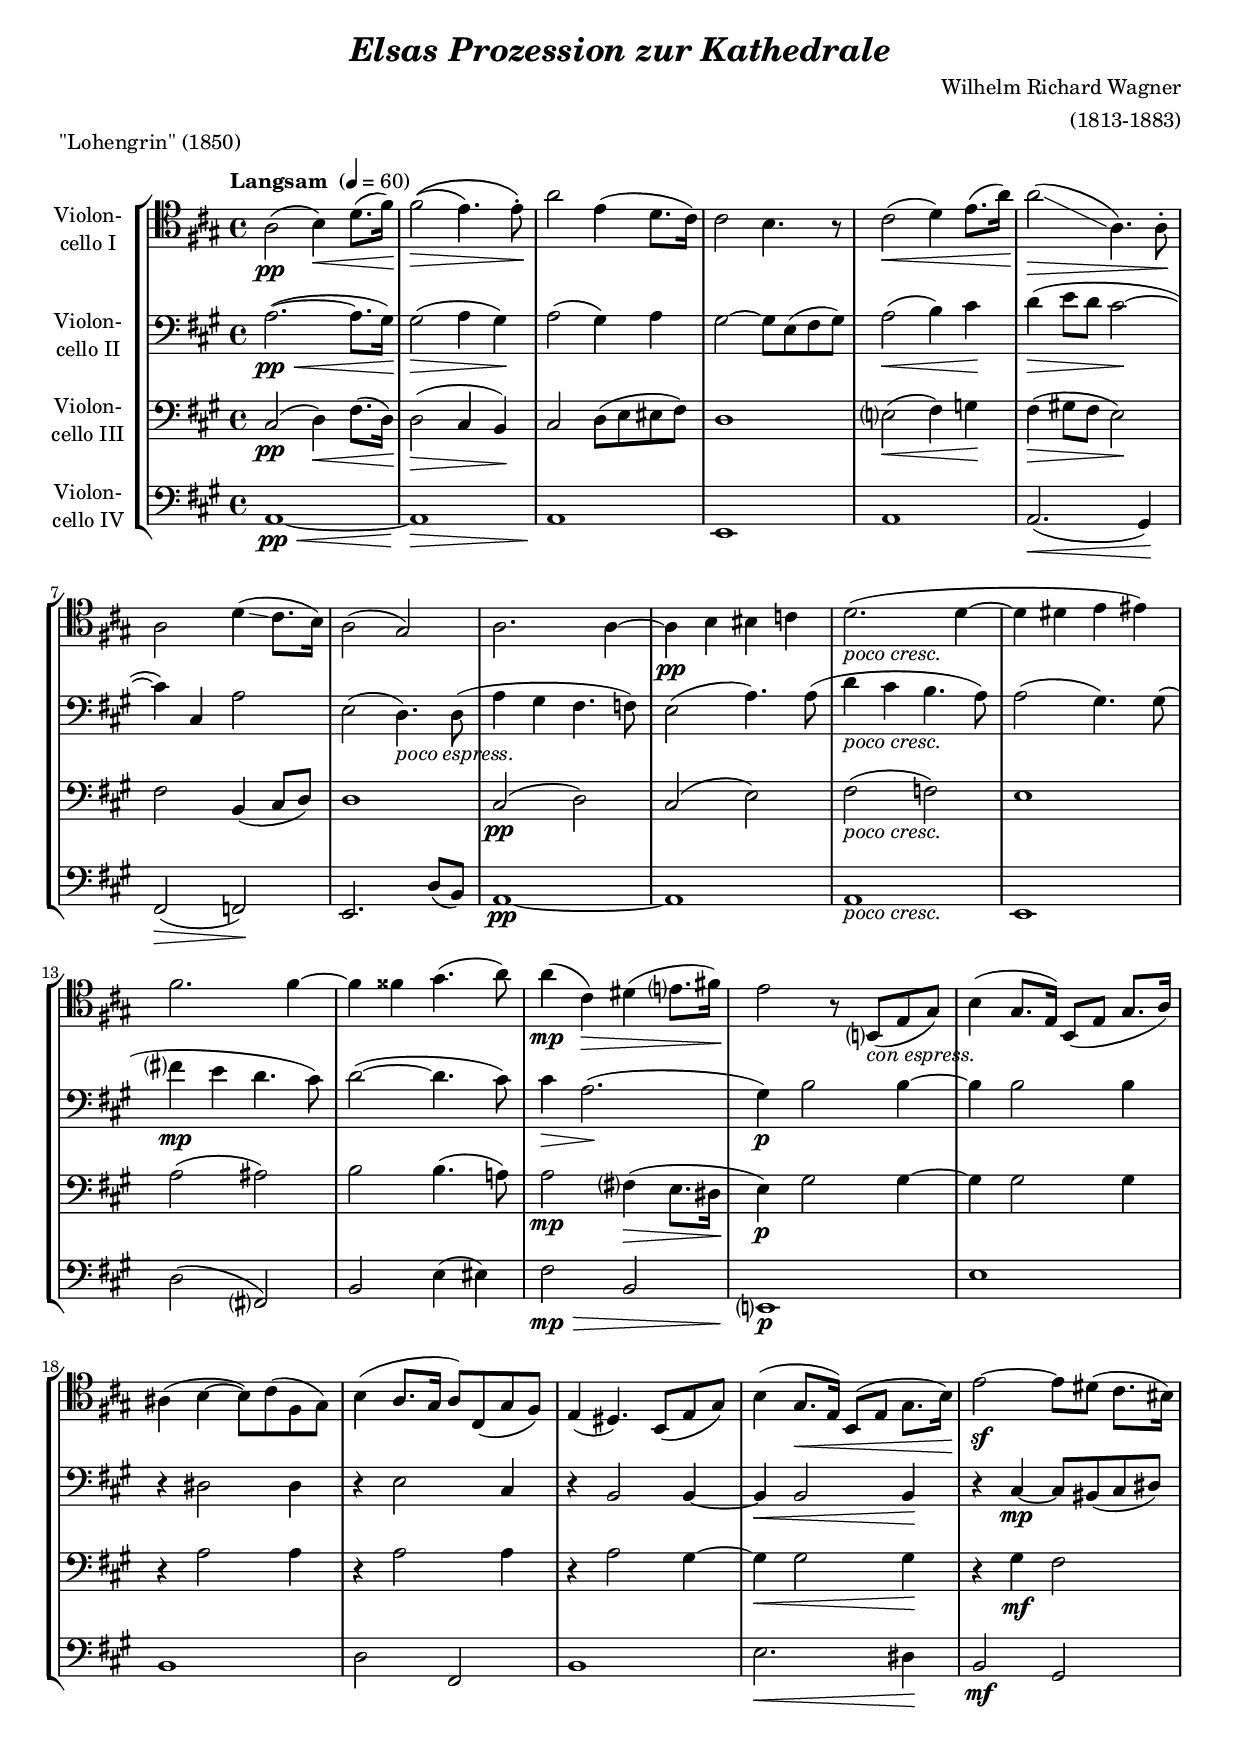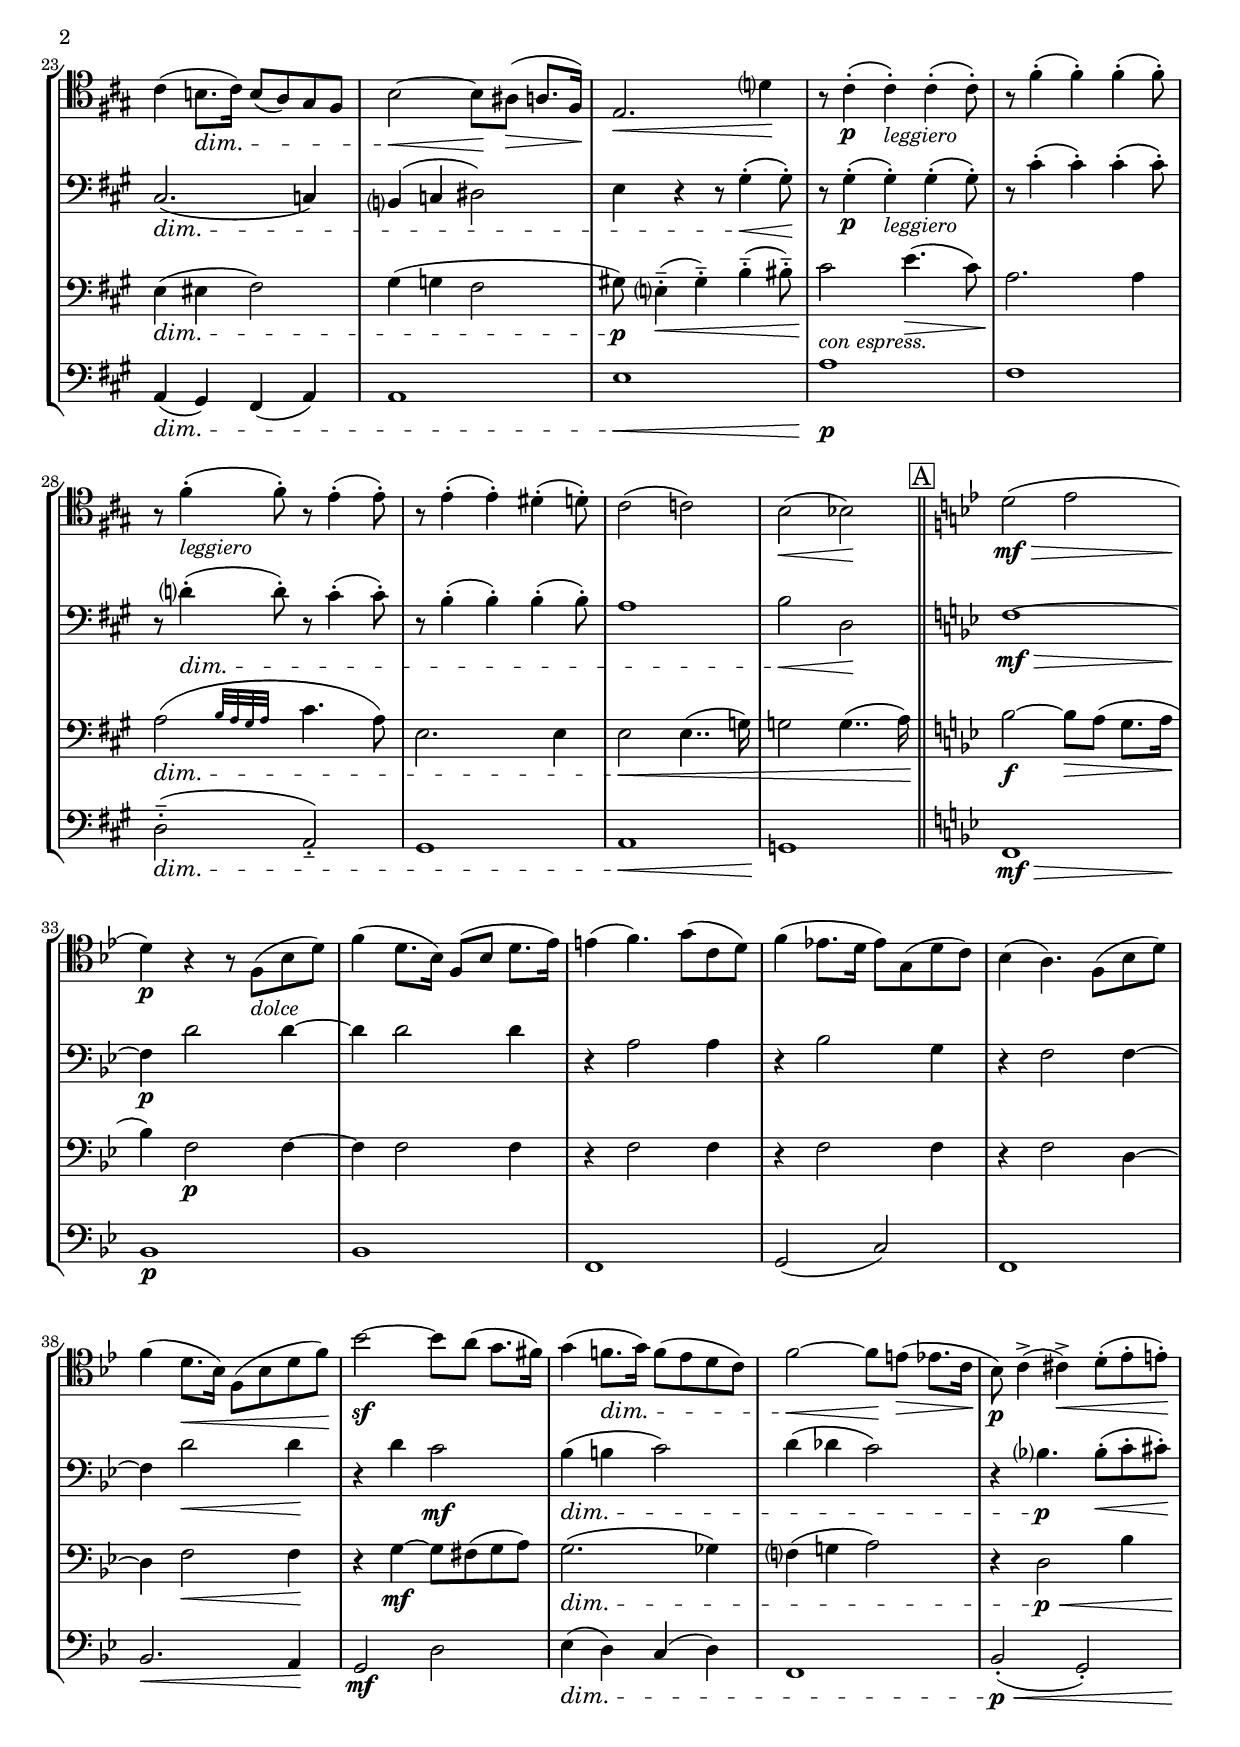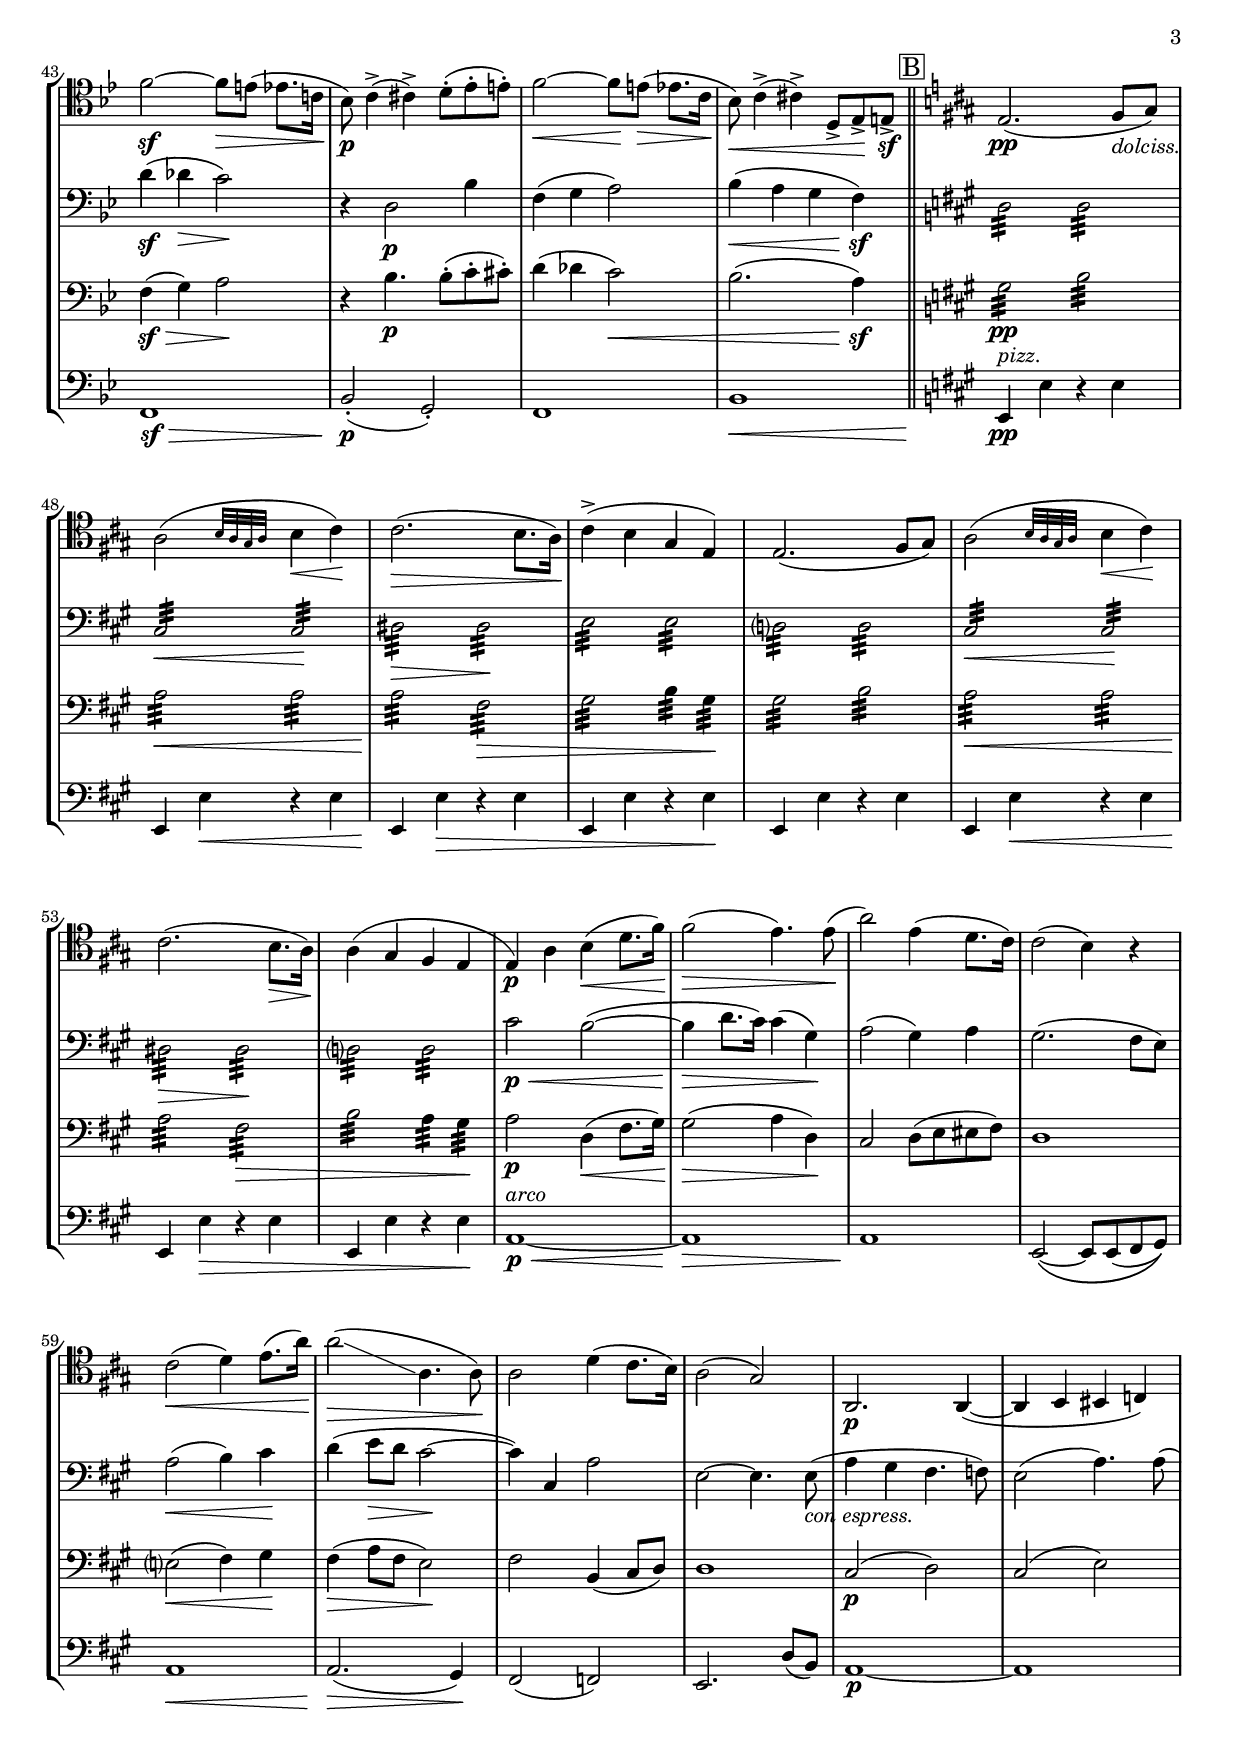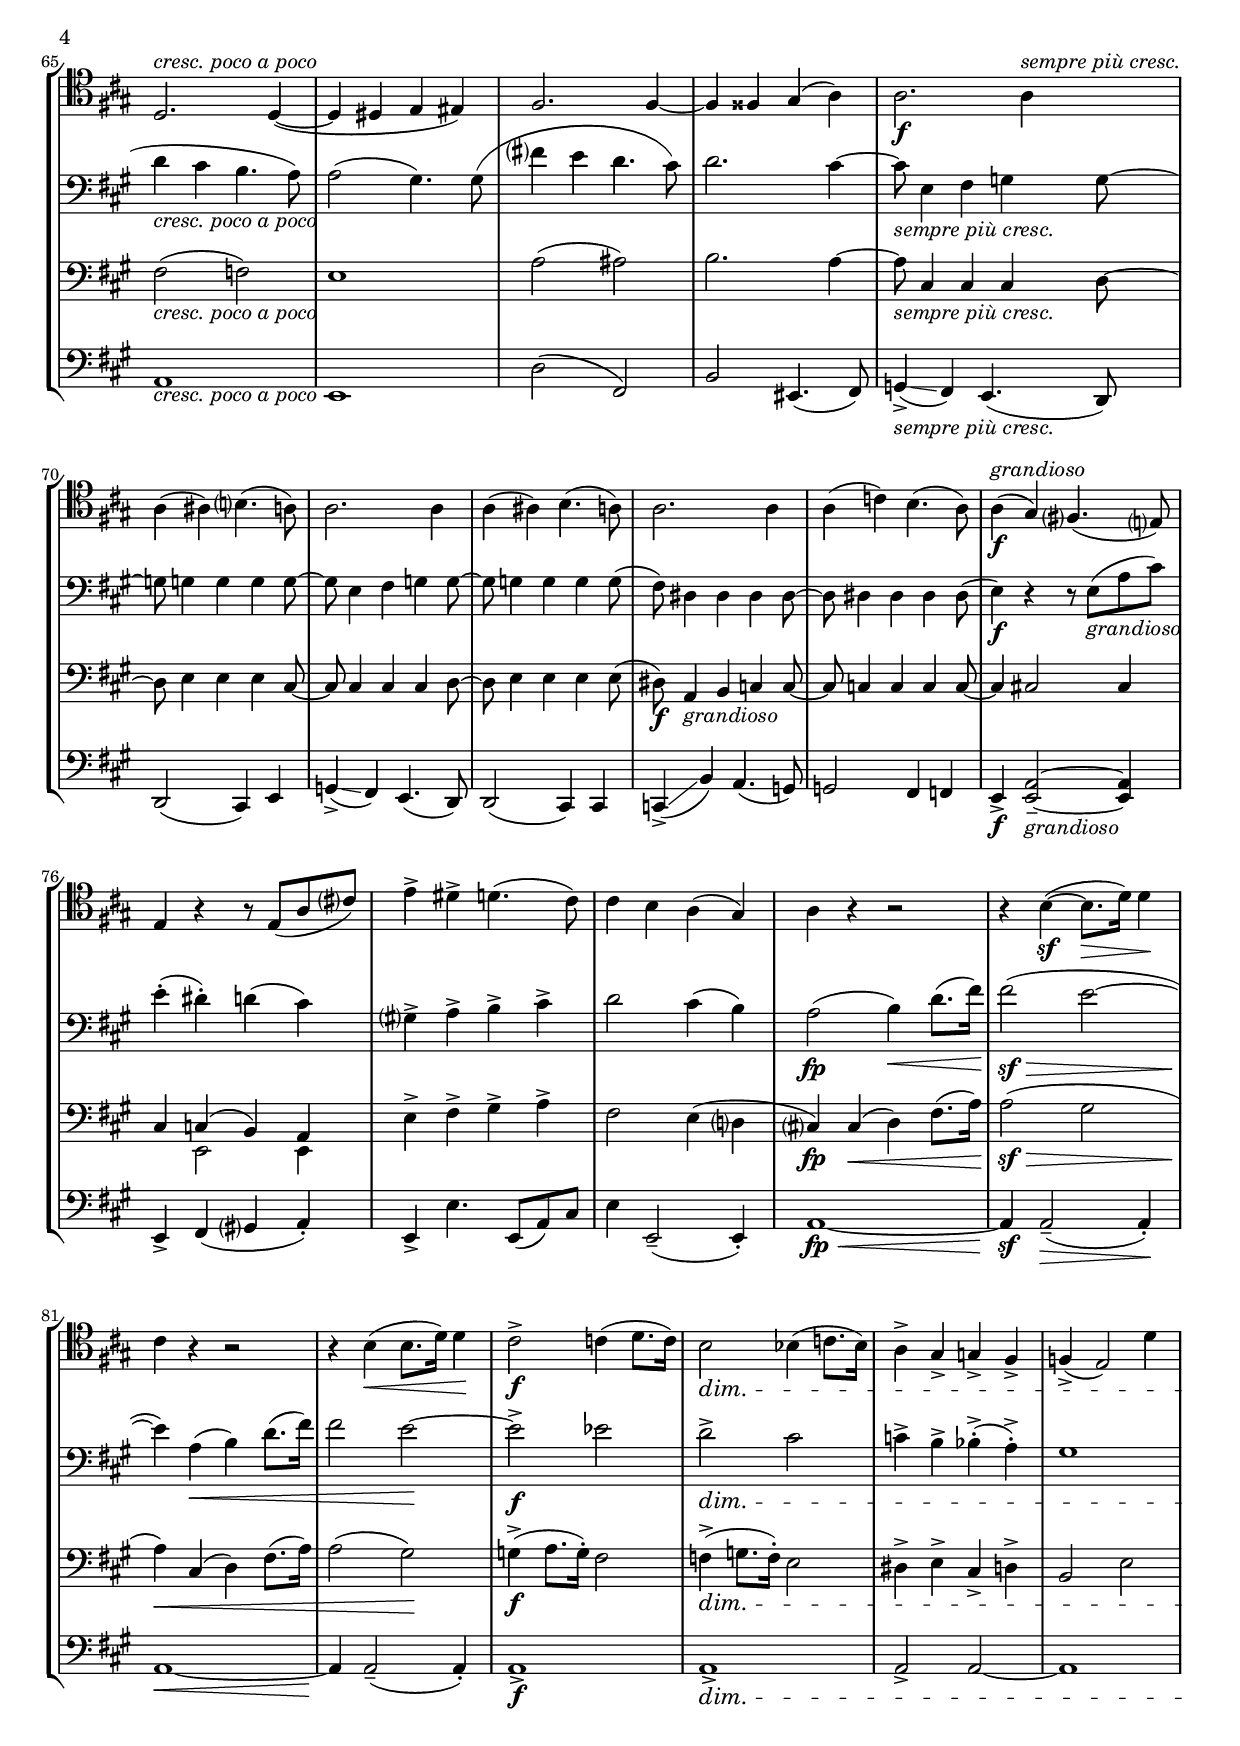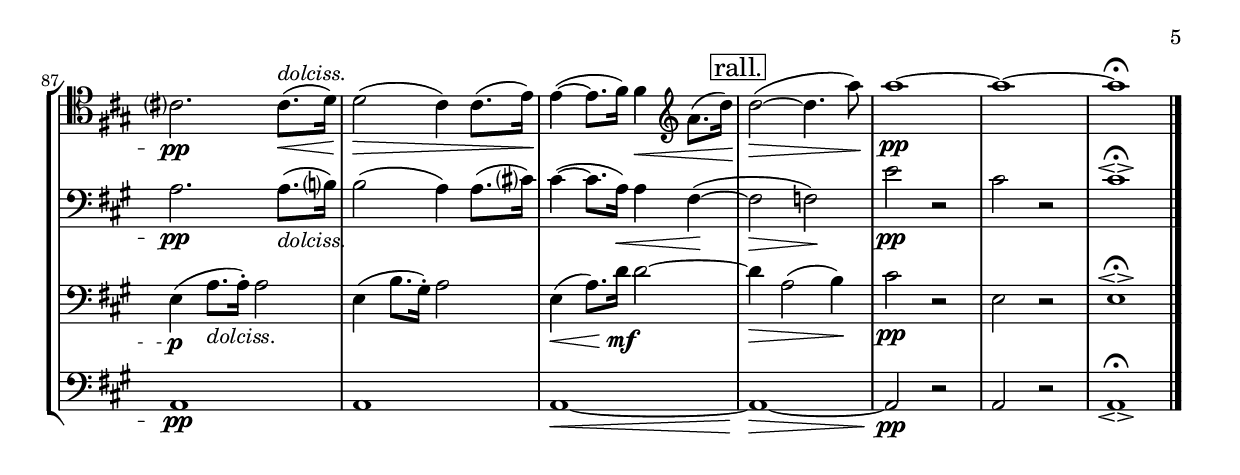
\version "2.18.2"
\include "deutsch.ly"
  
#(set-global-staff-size 18.125)

\header {
  title       = \markup \bold \italic "Elsas Prozession zur Kathedrale"
  composer    = "Wilhelm Richard Wagner"
  arranger    = "(1813-1883)"
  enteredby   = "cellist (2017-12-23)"
  piece       = "\"Lohengrin\" (1850)"
}

voiceconsts = {
  \key a \major
  \time 4/4
  \clef "bass"
% \numericTimeSignature
  \compressFullBarRests
  % Set default beaming for all staves
%  \set Timing.beamExceptions = #'()
%  \set Timing.baseMoment     = #(ly:make-moment 1 4)
%  \set Timing.beatStructure  = #'(1 1 1)
  \tempo "Langsam " 4=60
}

mifl = "flute"
mist = "string ensemble 1"
miba = "cello"

boxa = { \bar "||" \mark \markup \box "A" \key b \major }
boxb = { \bar "||" \mark \markup \box "B" \key a \major }

arco = \markup \italic "arco"
coes = \markup \italic "con espress."
cpap = \markup \italic "cresc. poco a poco"
doci = \markup \italic "dolciss."
dolc = \markup \italic "dolce"
gran = \markup \italic "grandioso"
legg = \markup \italic "leggiero"
pizz = \markup \italic "pizz."
pocr = \markup \italic "poco cresc."
poes = \markup \italic "poco espress."
rall = \mark \markup \box "rall."
spcr = \markup \italic "sempre più cresc."

va = \relative c' {
  \voiceconsts
  \clef "tenor"

  a2(\pp h4)\< d8.( fis16)\!
  fis2\((\> e4.) e8\)-.\!
  a2 e4( d8. cis16)
  cis2 h4. r8
  cis2(\< d4) e8.( a16)\!
  a2(\>\glissando a,4.) a8-.\!
  a2 d4(\glissando cis8. h16)
  a2( gis)
  a2. a4~

  a\pp h his c
  d2.(_\pocr d4~
  d dis e eis)
  fis2. fis4~
  fis fisis gis4.( a8)
  a4(\mp cis,)\> dis( e?8. fis!16)\!
  e2 r8 h,?(_\coes e gis)

  h4( gis8. e16) h8( e gis8. a16)
  ais4( h~ h8) cis( fis, gis)
  h4( a8. gis16 a8) cis,( gis' fis)
  e4( dis4.) h8( e gis)
  h4( gis8.\< e16) h8( e gis8. h16)\!

  e2~\sf e8 dis( cis8. his16)
  cis4( h!8.\dim cis16) h8( a) gis fis
  h2~\< h8\! ais(\> a8. fis16)\!
  e2.\< d'?4\!
  r8 cis4(-.\p cis)-._\legg cis(-. cis8)-.
  r fis4(-. fis)-. fis(-. fis8)-.

  r fis4(-._\legg fis8)-. r e4(-. e8)-.
  r e4(-. e)-. dis(-. d8)-.
  cis2( c)
  h(\< b)\! \boxa
  d(\mf\> es
  d4)\!\p r r8 f,(_\dolc b d)
  f4( d8. b16) f8( b d8. es16)

  e4( f4.) g8( c, d)
  f4( es!8. d16 es8) g,( d' c)
  b4( a4.) f8( b d)
  f4( d8.\< b16) f8( b d f)\!
  b2~\sf b8 a( g8. fis16)
  g4( f!8.\dim g16) f8( es d c)

  f2~\< f8\! e(\> es8. c16\!
  b8)\p c4(-> cis)->\< d8(-. es-. e)-.\!
  f2~\sf f8\> e( es8. c!16\!
  b8)\p c4(-> cis)-> d8(-. es-. e)-.
  f2~\< f8\! e(\> es8. c16\!

  b8)\< c4(-> cis)-> d,8-> es->\! e->\sf \boxb
  e2.(\pp fis8_\doci gis)
  \afterGrace a2( { h32[ a gis a] } h4\< cis)\!
  cis2.(\> h8. a16)\!
  cis4(-> h gis e)
  e2.( fis8 gis)
  \afterGrace a2( { h32[ a gis a] } h4\< cis)\!

  cis2.( h8.\> a16)
  a4(\! gis fis e
  e)\p a h(\< d8. fis16)\!
  fis2(\> e4.) e8(\!
  a2) e4( d8. cis16)
  cis2( h4) r
  cis2(\< d4) e8.( a16)\!
  a2(\>\glissando a,4. a8)\!

  a2 d4( cis8. h16)
  a2( gis)
  a,2.\p a4(~
  a h his c)
  d2.^\cpap d4(~
  d dis e eis)
  fis2. fis4~
  fis fisis gis( a)
  a2.\f a4^\spcr

  a( ais) h?4.( a8)
  a2. a4
  a( ais) h4.( a8)
  a2. a4
  a( c) h4.( a8)
  a4(^\gran\f gis) fis?4.( e?8)
  e4 r r8 e( a cis?)

  e4-> dis-> d4.( cis8)
  cis4 h a( gis)
  a r r2
  r4 h(~\sf h8.\> d16) d4\!
  cis r r2
  r4 h(\< h8. d16) d4\!
  cis2->\f c4( d8. c16)

  h2\dim b4( c8. b16)
  a4-> gis-> g-> fis->
  f(-> e2) d'4
  cis?2.\pp cis8.(\<^\doci d16)
  d2(\!\> cis4) cis8.( e16)\!
  e4(~ e8. fis16) fis4\< \clef "treble" a8.( d16)\! \rall
  d2(~\> d4. a'8)\!
  a1~\pp

  a~
  a\fermata \bar "|."
}

vb = \relative c' {
  \voiceconsts

  a2.(~\pp\< a8. gis16)\!
  gis2(\> a4 gis)\!
  a2( gis4) a
  gis2~ gis8 e( fis gis)
  a2(\< h4) cis\!
  d(\> e8 d cis2~\!
  cis4) cis, a'2
  e( d4.)_\poes d8(
  a'4 gis fis4. f8)
  e2( a4.) a8(
  d4_\pocr cis h4. a8)
  a2( gis4.) gis8(
  fis'?4\mp e d4. cis8)
  d2(~ d4. cis8)
  cis4\> a2.(\!
  gis4)\p h2 h4~
  h h2 h4
  r dis,2 dis4
  r e2 cis4
  r h2 h4~

  h\< h2 h4\!
  r cis~\mp cis8 his( cis dis)
  cis2.(\dim c4)
  h?( c dis2)
  e4 r r8 gis4(-.\< gis8)-.\!
  r gis4(-.\p gis)-._\legg gis(-. gis8)-.
  r cis4(-. cis)-. cis(-. cis8)-.
  r d?4(-.\dim d8)-. r cis4(-. cis8)-.

  r h4(-. h)-. h(-. h8)-.
  a1
  h2\< d,\! \boxa
  f1~\mf\>
  f4\!\p d'2 d4~
  d d2 d4
  r a2 a4
  r b2 g4
  r f2 f4~
  f d'2\< d4\!
  r d c2\mf

  b4(\dim h c2)
  d4( des c2)
  r4 b?4.\p b8(-.\< c-. cis)-.\!
  d4(\sf des\> c2)\!
  r4 d,2\p b'4
  f( g a2)
  b4(\< a g f)\!\sf \boxb
  \repeat tremolo 16 d32 \repeat tremolo 16 d
  \repeat tremolo 16 cis\< \repeat tremolo 16 cis\!
  \repeat tremolo 16 dis\> \repeat tremolo 16 dis\!
  
  \repeat tremolo 16 e \repeat tremolo 16 e
  \repeat tremolo 16 d? \repeat tremolo 16 d
  \repeat tremolo 16 cis\< \repeat tremolo 16 cis\!
  \repeat tremolo 16 dis\> \repeat tremolo 16 dis\!
  \repeat tremolo 16 d? \repeat tremolo 16 d
  cis'2\p\< h(~
  h4\!\> d8. cis16) cis4( gis)\!
  a2( gis4) a
  gis2.( fis8 e)
  a2(\< h4) cis\!
  d( e8\> d cis2~\!

  cis4) cis, a'2
  e~ e4. e8(_\coes
  a4 gis fis4. f8)
  e2( a4.) a8(
  d4_\cpap cis h4. a8)
  a2( gis4.) gis8(
  fis'?4 e d4. cis8)
  d2. cis4~
  cis8_\spcr e,4 fis g g8~

  g g4 g g g8~
  g e4 fis g g8~
  g g4 g g g8(
  fis) dis4 dis dis dis8~
  dis dis4 dis dis dis8(
  e4)\f r r8 e(_\gran a cis)
  e4(-. dis)-. d( cis)

  gis?-> a-> h-> cis->
  d2 cis4( h)
  a2(\fp h4)\< d8.( fis16)\!
  fis2(\sf\> e~
  e4)\! a,(\< h) d8.( fis16)
  fis2 e~\!
  e->\f es
  d->\dim cis
  c4-> h-> b(-.-> a)-.->
  gis1

  a2.\pp a8.(_\doci h?16)
  h2( a4) a8.( cis?16)
  cis4(~ cis8. a16)\< a4 fis(~\! \rall
  fis2\> f)\!
  e'\pp r
  cis r
  cis1\espressivo\fermata \bar "|."
}

vc = \relative c {
  \voiceconsts

  cis2(\pp d4)\< fis8.( d16)\!
  d2(\> cis4 h)\!
  cis2 d8( e eis fis)
  d1
  e?2(\< fis4) g\!
  fis(\> gis!8 fis e2)\!
  fis h,4( cis8 d)
  d1
  cis2(\pp d)
  cis( e)
  fis(_\pocr f)

  e1
  a2( ais)
  h h4.( a!8)
  a2\mp fis?4(\> e8. dis16\!
  e4)\p gis2 gis4~
  gis gis2 gis4
  r a2 a4
  r a2 a4
  r a2 gis4~
  gis\< gis2 gis4\!
  r gis\mf fis2

  e4(\dim eis fis2)
  gis4( g fis2
  gis!8)\p e?4(---.\< gis---.) h(---. his8---.)
  cis2\!_\coes e4.(\> cis8)
  a2.\! a4
  \afterGrace a2(\dim { h32 a gis a} cis4. a8)
  e2. e4
  e2\< e4..( g16)
  g2 g4..( a16)\! \boxa

  b2~\f b8\> a( g8. a16
  b4)\! f2\p f4~
  f f2 f4
  r f2 f4
  r f2 f4
  r f2 d4~
  d f2\< f4\!
  r g~\mf g8 fis( g a)
  g2.(\dim ges4)
  f?( g! a2)
  r4 d,2\p\< b'4

  f(\!\sf\> g) a2\!
  r4 b4.\p b8(-. c-. cis)-.
  d4( des c2)\<
  b2.( a4)\!\sf \boxb
  \repeat tremolo 16 gis32\pp \repeat tremolo 16 h
  \repeat tremolo 16 a\< \repeat tremolo 16 a
  \repeat tremolo 16 a\! \repeat tremolo 16 fis\>
  \repeat tremolo 16 gis \repeat tremolo 8 h \repeat tremolo 8 gis\!
  \repeat tremolo 16 gis \repeat tremolo 16 h
  \repeat tremolo 16 a\< \repeat tremolo 16 a
  \repeat tremolo 16 a\! \repeat tremolo 16 fis\>
  \repeat tremolo 16 h  \repeat tremolo 8 a \repeat tremolo 8 gis\!

  a2\p d,4(\< fis8. gis16)\!
  gis2(\> a4 d,)\!
  cis2 d8( e eis fis)
  d1
  e?2(\< fis4) gis\!
  fis(\> a8 fis e2)\!
  fis h,4( cis8 d)
  d1
  cis2(\p d)
  cis( e)
  fis(_\cpap f)
  e1

  a2( ais)
  h2. a4~
  a8_\spcr cis,4 cis cis d8~
  d e4 e e cis8~
  cis cis4 cis cis d8~
  d e4 e e e8(
  dis)\f a4_\gran h c c8~
  c c4 c c c8~

  c4 cis!2 cis4
  cis << { c( h) a } \\ { e2 e4 } >>
  e'-> fis-> gis-> a->
  fis2 e4( d?
  cis?)\fp cis(\< d) fis8.( a16)\!
  a2(\sf\> gis
  a4)\!\< cis,( d) fis8.( a16)
  a2( gis)\!
  g4(->\f a8. g16)-. fis2
  f4(->\dim g8. f16)-. e2

  dis4-> e-> cis-> d->
  h2 e
  e4(\p a8._\doci a16)-. a2
  e4( h'8. gis16)-. a2
  e4(\< a8.) d16\!\mf d2~ \rall
  d4\> a2( h4)\!
  cis2\pp r
  e, r
  e1\espressivo \fermata \bar "|."
}

vd = \relative c {
  \voiceconsts

  a1~\pp\<
  a\!\>
  a\!
  e
  a
  a2.(\< gis4)\!
  fis2(\> f)\!
  e2. d'8( h)
  a1~\pp
  a
  a_\pocr
  e
  d'2( fis,?)

  h e4( eis)
  fis2\mp\> h,
  e,?1\!\p
  e'
  h
  d2 fis,
  h1
  e2.\< dis4\!
  h2\mf gis
  a4(\dim gis) fis( a)
  a1
  e'\<
  a\!\p

  fis
  d2(---.\dim a)---.
  gis1
  a\<
  g\! \boxa
  f\mf\>
  b\!\p
  b
  f
  g2( c)
  f,1
  b2.\< a4\!
  g2\mf d'
  es4(\dim d) c( d)

  f,1
  b2(-.\p\< g)-.
  f1\!\sf\>
  b2(-.\!\p g)-.
  f1
  b\< \boxb
  e,4\!^\pizz\pp e' r e
  e, e'\< r e
  e,\! e'\> r e
  e, e' r e\!
  e, e' r e

  e, e'\< r e
  e,\! e'\> r e
  e, e' r e\!
  a,1~^\arco\p\<
  a\!\>
  a\!
  e2\(~ e8 e( fis gis)\)
  a1\<
  a2.(\!\> gis4)\!
  fis2( f)
  e2. d'8( h)

  a1~\p
  a
  a_\cpap
  e
  d'2( fis,)
  h eis,4.( fis8)
  g4(->\glissando_\spcr fis) e4.( d8)
  d2( cis4) e
  g(->\glissando fis) e4.( d8)
  d2( cis4) cis

  c(->\glissando h') a4.( g8)
  g2 fis4 f
  e4->\f <e a>2~--_\gran <e a>4
  e-> fis( gis? a)-.
  e-> e'4. e,8( a) cis
  e4 e,2(-- e4)-.
  a1~\fp\<
  a4\!\sf a2(--\> a4)-.\!
  a1~\<

  a4\! a2(-- a4)-.
  a1->\f
  a->\dim
  a2-> a~
  a1
  a\pp
  a
  a~\< \rall
  a~\!\>
  a2\!\pp r
  a r
  a1\espressivo\fermata \bar "|."
}


music = \new StaffGroup <<
      \new Staff {
	\set Staff.midiInstrument = \miba
	\set Staff.instrumentName = \markup \center-column { "Violon-" "cello I" }
	\transpose a a { \va }
      }

      \new Staff {
	\set Staff.midiInstrument = \miba
	\set Staff.instrumentName = \markup \center-column { "Violon-" "cello II" }
	\transpose a a { \vb }
      }

      \new Staff {
	\set Staff.midiInstrument = \miba
	\set Staff.instrumentName = \markup \center-column { "Violon-" "cello III" }
	\transpose a a { \vc }
      }

      \new Staff {
	\set Staff.midiInstrument = \miba
	\set Staff.instrumentName = \markup \center-column { "Violon-" "cello IV" }
	\transpose a a { \vd }
      }
>>

\book {
  \score {
    \music
    \layout {}
  }

  \score {
    \unfoldRepeats \music

    \midi {
      \context {
        \Score
      }
    }
  }
}
